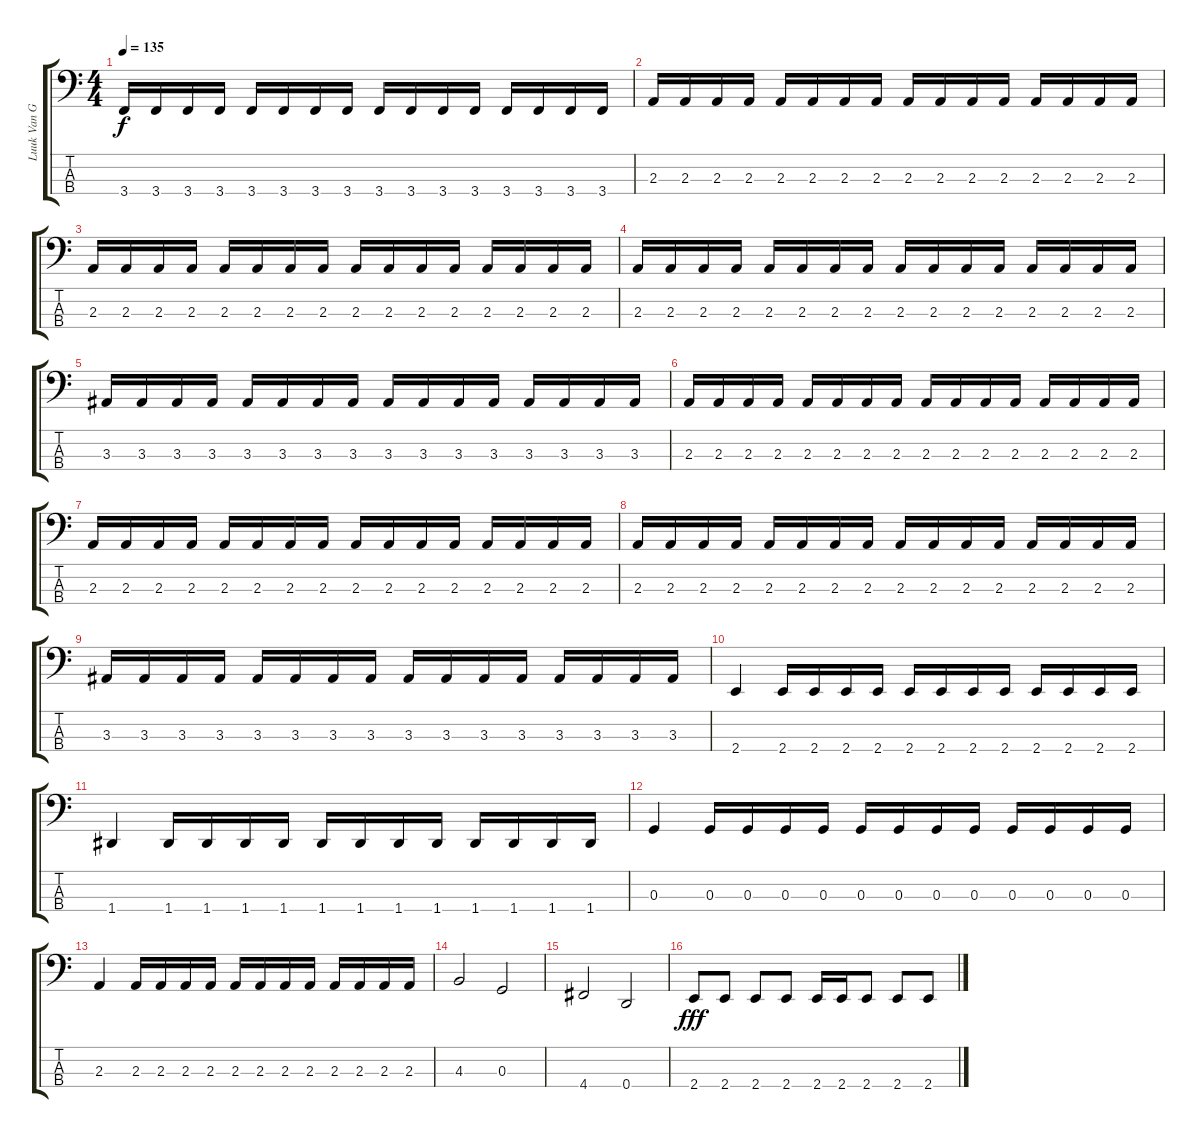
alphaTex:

\track ("Luuk Van Gerven" "Luuk Van G") {instrument electricbassfinger}
\staff {score tabs}
\tuning (F2 C2 G1 D1) {hide}
\ts (4 4)
\tempo 135
\clef f4
\ks c
3.4.16{dy f} 3.4.16 3.4.16 3.4.16 3.4.16 3.4.16 3.4.16 3.4.16 3.4.16 3.4.16 3.4.16 3.4.16 3.4.16 3.4.16 3.4.16 3.4.16 |
2.3.16 2.3.16 2.3.16 2.3.16 2.3.16 2.3.16 2.3.16 2.3.16 2.3.16 2.3.16 2.3.16 2.3.16 2.3.16 2.3.16 2.3.16 2.3.16 |
2.3.16 2.3.16 2.3.16 2.3.16 2.3.16 2.3.16 2.3.16 2.3.16 2.3.16 2.3.16 2.3.16 2.3.16 2.3.16 2.3.16 2.3.16 2.3.16 |
2.3.16 2.3.16 2.3.16 2.3.16 2.3.16 2.3.16 2.3.16 2.3.16 2.3.16 2.3.16 2.3.16 2.3.16 2.3.16 2.3.16 2.3.16 2.3.16 |
3.3.16 3.3.16 3.3.16 3.3.16 3.3.16 3.3.16 3.3.16 3.3.16 3.3.16 3.3.16 3.3.16 3.3.16 3.3.16 3.3.16 3.3.16 3.3.16 |
2.3.16 2.3.16 2.3.16 2.3.16 2.3.16 2.3.16 2.3.16 2.3.16 2.3.16 2.3.16 2.3.16 2.3.16 2.3.16 2.3.16 2.3.16 2.3.16 |
2.3.16 2.3.16 2.3.16 2.3.16 2.3.16 2.3.16 2.3.16 2.3.16 2.3.16 2.3.16 2.3.16 2.3.16 2.3.16 2.3.16 2.3.16 2.3.16 |
2.3.16 2.3.16 2.3.16 2.3.16 2.3.16 2.3.16 2.3.16 2.3.16 2.3.16 2.3.16 2.3.16 2.3.16 2.3.16 2.3.16 2.3.16 2.3.16 |
3.3.16 3.3.16 3.3.16 3.3.16 3.3.16 3.3.16 3.3.16 3.3.16 3.3.16 3.3.16 3.3.16 3.3.16 3.3.16 3.3.16 3.3.16 3.3.16 |
2.4.4 2.4.16 2.4.16 2.4.16 2.4.16 2.4.16 2.4.16 2.4.16 2.4.16 2.4.16 2.4.16 2.4.16 2.4.16 |
1.4.4 1.4.16 1.4.16 1.4.16 1.4.16 1.4.16 1.4.16 1.4.16 1.4.16 1.4.16 1.4.16 1.4.16 1.4.16 |
0.3.4 0.3.16 0.3.16 0.3.16 0.3.16 0.3.16 0.3.16 0.3.16 0.3.16 0.3.16 0.3.16 0.3.16 0.3.16 |
2.3.4 2.3.16 2.3.16 2.3.16 2.3.16 2.3.16 2.3.16 2.3.16 2.3.16 2.3.16 2.3.16 2.3.16 2.3.16 |
4.3.2 0.3.2 |
4.4.2 0.4.2 |
2.4.8{dy fff} 2.4.8 2.4.8 2.4.8 2.4.16 2.4.16 2.4.8 2.4.8 2.4.8
